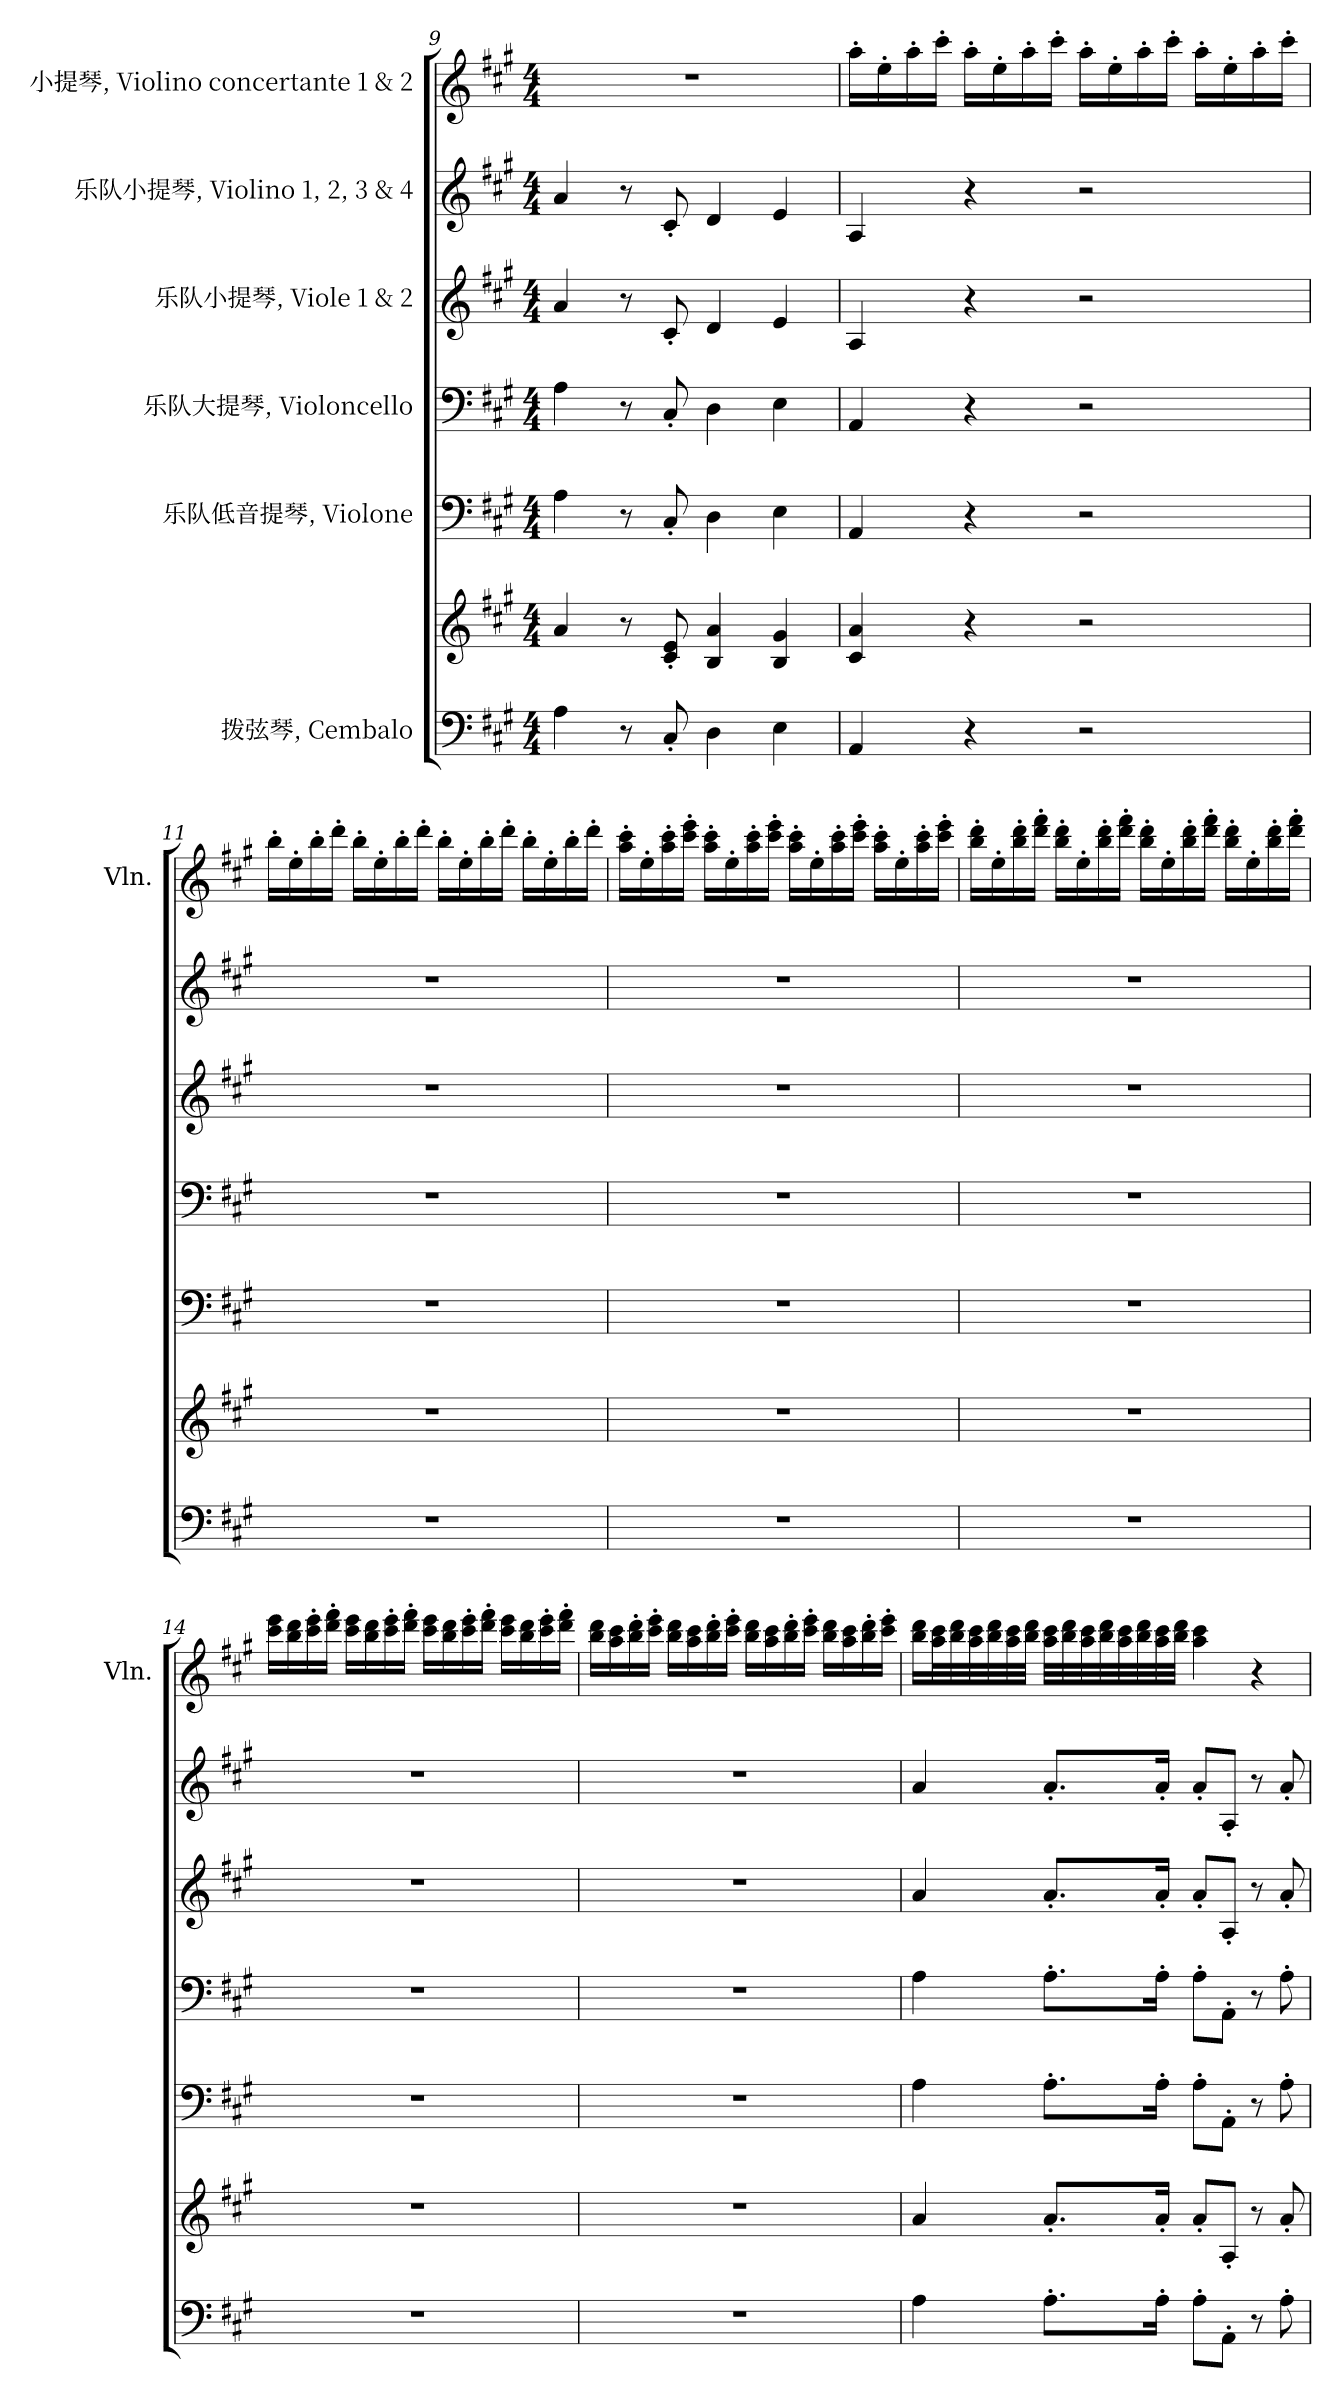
**kern	**kern	**kern	**kern	**kern	**kern	**kern
*part6	*part6	*part5	*part4	*part3	*part2	*part1
*staff7	*staff6	*staff5	*staff4	*staff3	*staff2	*staff1
*I"拨弦琴, Cembalo	*	*I"乐队低音提琴, Violone	*I"乐队大提琴, Violoncello	*I"乐队小提琴, Viole 1 &amp; 2	*I"乐队小提琴, Violino 1, 2, 3 &amp; 4	*I"小提琴, Violino concertante 1 &amp; 2
*	*	*	*	*	*	*I'Vln.
*clefF4	*clefG2	*clefF4	*clefF4	*clefG2	*clefG2	*clefG2
*	*	*ITrd7c12	*	*	*	*
*k[f#c#g#]	*k[f#c#g#]	*k[f#c#g#]	*k[f#c#g#]	*k[f#c#g#]	*k[f#c#g#]	*k[f#c#g#]
*M4/4	*M4/4	*M4/4	*M4/4	*M4/4	*M4/4	*M4/4
=9	=9	=9	=9	=9	=9	=9
4A\	4a/	4AA\	4A\	4a/	4a/	1r
8r	8r	8r	8r	8r	8r	.
8C#'/	8c#/' 8e/'	8CC#'/	8C#'/	8c#'/	8c#'/	.
4D\	4B/ 4a/	4DD\	4D\	4d/	4d/	.
4E\	4B/ 4g#/	4EE\	4E\	4e/	4e/	.
!!LO:PB:g=z
=10	=10	=10	=10	=10	=10	=10
4AA/	4c#/ 4a/	4AAA/	4AA/	4A/	4A/	16aa'\LL
.	.	.	.	.	.	16ee'\
.	.	.	.	.	.	16aa'\
.	.	.	.	.	.	16ccc#'\JJ
4r	4r	4r	4r	4r	4r	16aa'\LL
.	.	.	.	.	.	16ee'\
.	.	.	.	.	.	16aa'\
.	.	.	.	.	.	16ccc#'\JJ
2r	2r	2r	2r	2r	2r	16aa'\LL
*	*	*	*	*	*	*MM128
.	.	.	.	.	.	16ee'\
.	.	.	.	.	.	16aa'\
.	.	.	.	.	.	16ccc#'\JJ
.	.	.	.	.	.	16aa'\LL
.	.	.	.	.	.	16ee'\
.	.	.	.	.	.	16aa'\
.	.	.	.	.	.	16ccc#'\JJ
=11	=11	=11	=11	=11	=11	=11
1r	1r	1r	1r	1r	1r	16bb'\LL
.	.	.	.	.	.	16ee'\
.	.	.	.	.	.	16bb'\
.	.	.	.	.	.	16ddd'\JJ
.	.	.	.	.	.	16bb'\LL
.	.	.	.	.	.	16ee'\
.	.	.	.	.	.	16bb'\
.	.	.	.	.	.	16ddd'\JJ
.	.	.	.	.	.	16bb'\LL
.	.	.	.	.	.	16ee'\
.	.	.	.	.	.	16bb'\
.	.	.	.	.	.	16ddd'\JJ
.	.	.	.	.	.	16bb'\LL
.	.	.	.	.	.	16ee'\
.	.	.	.	.	.	16bb'\
.	.	.	.	.	.	16ddd'\JJ
!!LO:PB:g=z
=12	=12	=12	=12	=12	=12	=12
1r	1r	1r	1r	1r	1r	16aa\' 16ccc#\'LL
.	.	.	.	.	.	16ee'\
.	.	.	.	.	.	16aa\' 16ccc#\'
.	.	.	.	.	.	16ccc#\' 16eee\'JJ
.	.	.	.	.	.	16aa\' 16ccc#\'LL
.	.	.	.	.	.	16ee'\
.	.	.	.	.	.	16aa\' 16ccc#\'
.	.	.	.	.	.	16ccc#\' 16eee\'JJ
.	.	.	.	.	.	16aa\' 16ccc#\'LL
.	.	.	.	.	.	16ee'\
.	.	.	.	.	.	16aa\' 16ccc#\'
.	.	.	.	.	.	16ccc#\' 16eee\'JJ
.	.	.	.	.	.	16aa\' 16ccc#\'LL
.	.	.	.	.	.	16ee'\
.	.	.	.	.	.	16aa\' 16ccc#\'
.	.	.	.	.	.	16ccc#\' 16eee\'JJ
=13	=13	=13	=13	=13	=13	=13
1r	1r	1r	1r	1r	1r	16bb\' 16ddd\'LL
.	.	.	.	.	.	16ee'\
.	.	.	.	.	.	16bb\' 16ddd\'
.	.	.	.	.	.	16ddd\' 16fff#\'JJ
.	.	.	.	.	.	16bb\' 16ddd\'LL
.	.	.	.	.	.	16ee'\
.	.	.	.	.	.	16bb\' 16ddd\'
.	.	.	.	.	.	16ddd\' 16fff#\'JJ
.	.	.	.	.	.	16bb\' 16ddd\'LL
.	.	.	.	.	.	16ee'\
.	.	.	.	.	.	16bb\' 16ddd\'
.	.	.	.	.	.	16ddd\' 16fff#\'JJ
.	.	.	.	.	.	16bb\' 16ddd\'LL
.	.	.	.	.	.	16ee'\
.	.	.	.	.	.	16bb\' 16ddd\'
.	.	.	.	.	.	16ddd\' 16fff#\'JJ
!!LO:PB:g=z
=14	=14	=14	=14	=14	=14	=14
1r	1r	1r	1r	1r	1r	16ccc#\ 16eee\LL
.	.	.	.	.	.	16bb\ 16ddd\
.	.	.	.	.	.	16ccc#\' 16eee\'
.	.	.	.	.	.	16ddd\' 16fff#\'JJ
.	.	.	.	.	.	16ccc#\ 16eee\LL
.	.	.	.	.	.	16bb\ 16ddd\
.	.	.	.	.	.	16ccc#\' 16eee\'
.	.	.	.	.	.	16ddd\' 16fff#\'JJ
.	.	.	.	.	.	16ccc#\ 16eee\LL
.	.	.	.	.	.	16bb\ 16ddd\
.	.	.	.	.	.	16ccc#\' 16eee\'
.	.	.	.	.	.	16ddd\' 16fff#\'JJ
.	.	.	.	.	.	16ccc#\ 16eee\LL
.	.	.	.	.	.	16bb\ 16ddd\
.	.	.	.	.	.	16ccc#\' 16eee\'
.	.	.	.	.	.	16ddd\' 16fff#\'JJ
!!LO:PB:g=z
=15	=15	=15	=15	=15	=15	=15
1r	1r	1r	1r	1r	1r	16bb\ 16ddd\LL
.	.	.	.	.	.	16aa\ 16ccc#\
.	.	.	.	.	.	16bb\' 16ddd\'
.	.	.	.	.	.	16ccc#\' 16eee\'JJ
.	.	.	.	.	.	16bb\ 16ddd\LL
.	.	.	.	.	.	16aa\ 16ccc#\
.	.	.	.	.	.	16bb\' 16ddd\'
.	.	.	.	.	.	16ccc#\' 16eee\'JJ
.	.	.	.	.	.	16bb\ 16ddd\LL
.	.	.	.	.	.	16aa\ 16ccc#\
.	.	.	.	.	.	16bb\' 16ddd\'
.	.	.	.	.	.	16ccc#\' 16eee\'JJ
.	.	.	.	.	.	16bb\ 16ddd\LL
.	.	.	.	.	.	16aa\ 16ccc#\
.	.	.	.	.	.	16bb\' 16ddd\'
.	.	.	.	.	.	16ccc#\' 16eee\'JJ
!!LO:PB:g=z
=16	=16	=16	=16	=16	=16	=16
4A\	4a/	4AA\	4A\	4a/	4a/	16bb\ 16ddd\LL
*	*	*	*	*	*	*MM126
.	.	.	.	.	.	32aa\ 32ccc#\L
*	*	*	*	*	*	*MM125
.	.	.	.	.	.	32bb\ 32ddd\
*	*	*	*	*	*	*MM124
.	.	.	.	.	.	32aa\ 32ccc#\
*	*	*	*	*	*	*MM123
.	.	.	.	.	.	32bb\ 32ddd\
*	*	*	*	*	*	*MM122
.	.	.	.	.	.	32aa\ 32ccc#\
*	*	*	*	*	*	*MM121
.	.	.	.	.	.	32bb\ 32ddd\JJJ
*	*	*	*	*	*	*MM120
8.A'\L	8.a'/L	8.AA'\L	8.A'\L	8.a'/L	8.a'/L	32aa\ 32ccc#\LLL
.	.	.	.	.	.	32bb\ 32ddd\
.	.	.	.	.	.	32aa\ 32ccc#\
.	.	.	.	.	.	32bb\ 32ddd\
.	.	.	.	.	.	32aa\ 32ccc#\
.	.	.	.	.	.	32bb\ 32ddd\
16A'\Jk	16a'/Jk	16AA'\Jk	16A'\Jk	16a'/Jk	16a'/Jk	32aa\ 32ccc#\
.	.	.	.	.	.	32bb\ 32ddd\JJJ
8A'\L	8a'/L	8AA'\L	8A'\L	8a'/L	8a'/L	4aa\ 4ccc#\
8AA'\J	8A'/J	8AAA'\J	8AA'\J	8A'/J	8A'/J	.
8r	8r	8r	8r	8r	8r	4r
8A'\	8a'/	8AA'\	8A'\	8a'/	8a'/	.
=	=	=	=	=	=	=
*-	*-	*-	*-	*-	*-	*-
